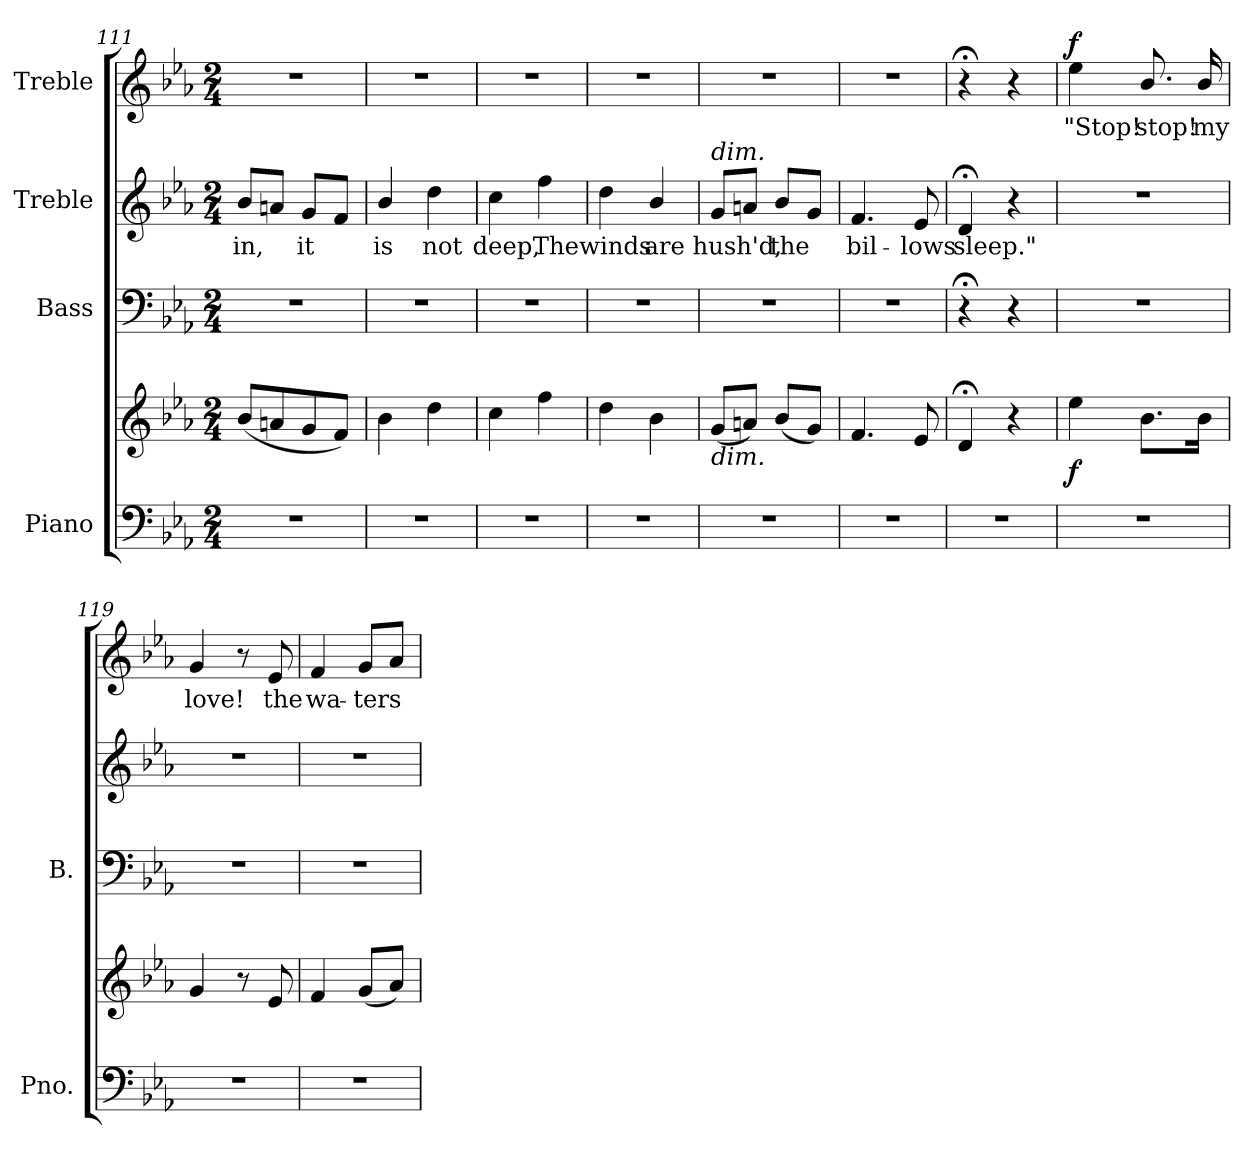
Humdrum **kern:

**kern	**kern	**dynam	**kern	**kern	**text	**kern	**text	**dynam
*part4	*part4	*part4	*part3	*part2	*part2	*part1	*part1	*part1
*staff5	*staff4	*staff4/5	*staff3	*staff2	*staff2	*staff1	*staff1	*staff1
*I"Piano	*	*	*I"Bass	*I"Treble	*	*I"Treble	*	*
*I'Pno.	*	*	*I'B.	*	*	*	*	*
*clefF4	*clefG2	*	*clefF4	*clefG2	*	*clefG2	*	*
*k[b-e-a-]	*k[b-e-a-]	*	*k[b-e-a-]	*k[b-e-a-]	*	*k[b-e-a-]	*	*
*E-:	*E-:	*	*E-:	*E-:	*	*E-:	*	*
*M2/4	*M2/4	*	*M2/4	*M2/4	*	*M2/4	*	*
=111	=111	=111	=111	=111	=111	=111	=111	=111
!LO:N:vis=1	!	!	!LO:N:vis=1	!	!	!	!	!
!	!	!	!	!	!LO:LY:b:color=#000000	!LO:N:vis=1	!	!
2r	(8b-i/L	.	2r	8b-i/L	in,	2r	.	.
.	8ani/	.	.	8ani/J	.	.	.	.
!	!	!	!	!	!LO:LY:b:color=#000000	!	!	!
.	8gi/	.	.	8gi/L	it	.	.	.
.	8fi/J)	.	.	8fi/J	.	.	.	.
=112	=112	=112	=112	=112	=112	=112	=112	=112
!LO:N:vis=1	!	!	!LO:N:vis=1	!	!	!	!	!
!	!	!	!	!	!LO:LY:b:color=#000000	!LO:N:vis=1	!	!
2r	4b-i\	.	2r	4b-i/	is	2r	.	.
!	!	!	!	!	!LO:LY:b:color=#000000	!	!	!
.	4ddi\	.	.	4ddi\	not	.	.	.
=113	=113	=113	=113	=113	=113	=113	=113	=113
!LO:N:vis=1	!	!	!LO:N:vis=1	!	!	!	!	!
!	!	!	!	!	!LO:LY:b:color=#000000	!LO:N:vis=1	!	!
2r	4cci\	.	2r	4cci\	deep,	2r	.	.
!	!	!	!	!	!LO:LY:b:color=#000000	!	!	!
.	4ffi\	.	.	4ffi\	The	.	.	.
=114	=114	=114	=114	=114	=114	=114	=114	=114
!LO:N:vis=1	!	!	!LO:N:vis=1	!	!	!	!	!
!	!	!	!	!	!LO:LY:b:color=#000000	!LO:N:vis=1	!	!
2r	4ddi\	.	2r	4ddi\	winds	2r	.	.
!	!	!	!	!	!LO:LY:b:color=#000000	!	!	!
.	4b-i\	.	.	4b-i/	are	.	.	.
!!LO:LB:g=z
=115	=115	=115	=115	=115	=115	=115	=115	=115
!LO:N:vis=1	!	!	!LO:N:vis=1	!	!	!	!	!
!	!	!	!	!LO:TX:a:i:t=dim.	!	!	!	!
!	!LO:TX:b:i:t=dim.	!	!	!	!	!	!	!
!	!	!	!	!	!LO:LY:b:color=#000000	!LO:N:vis=1	!	!
2r	(8gi/L	.	2r	8gi/L	hush'd,	2r	.	.
.	8ani/J)	.	.	8ani/J	.	.	.	.
!	!	!	!	!	!LO:LY:b:color=#000000	!	!	!
.	(8b-i/L	.	.	8b-i/L	the	.	.	.
.	8gi/J)	.	.	8gi/J	.	.	.	.
=116	=116	=116	=116	=116	=116	=116	=116	=116
!LO:N:vis=1	!	!	!LO:N:vis=1	!	!	!	!	!
!	!	!	!	!	!LO:LY:b:color=#000000	!LO:N:vis=1	!	!
2r	4.fi/	.	2r	4.fi/	bil-	2r	.	.
!	!	!	!	!	!LO:LY:b:color=#000000	!	!	!
.	8e-i/	.	.	8e-i/	-lows	.	.	.
=117	=117	=117	=117	=117	=117	=117	=117	=117
!LO:N:vis=1	!	!	!	!	!	!	!	!
!	!	!	!	!	!LO:LY:b:color=#000000	!	!	!
2r	4d;i/	.	4r;	4d;i/	sleep."	4r;	.	.
.	4r	.	4r	4r	.	4r	.	.
=118	=118	=118	=118	=118	=118	=118	=118	=118
!LO:N:vis=1	!	!	!LO:N:vis=1	!LO:N:vis=1	!	!	!	!
!	!	!	!	!	!	!	!LO:LY:b:color=#000000	!
2r	4ee-i\	f	2r	2r	.	4ee-i\	"Stop!	f
!	!	!	!	!	!	!	!LO:LY:b:color=#000000	!
.	8.b-i\L	.	.	.	.	8.b-i/	stop!	.
!	!	!	!	!	!	!	!LO:LY:b:color=#000000	!
.	16b-i\Jk	.	.	.	.	16b-i/	my	.
=119	=119	=119	=119	=119	=119	=119	=119	=119
!LO:N:vis=1	!	!	!LO:N:vis=1	!LO:N:vis=1	!	!	!	!
!	!	!	!	!	!	!	!LO:LY:b:color=#000000	!
2r	4gi/	.	2r	2r	.	4gi/	love!	.
.	8r	.	.	.	.	8r	.	.
!	!	!	!	!	!	!	!LO:LY:b:color=#000000	!
.	8e-i/	.	.	.	.	8e-i/	the	.
=120	=120	=120	=120	=120	=120	=120	=120	=120
!LO:N:vis=1	!	!	!LO:N:vis=1	!LO:N:vis=1	!	!	!	!
!	!	!	!	!	!	!	!LO:LY:b:color=#000000	!
2r	4fi/	.	2r	2r	.	4fi/	wa-	.
!	!	!	!	!	!	!	!LO:LY:b:color=#000000	!
.	(8gi/L	.	.	.	.	8gi/L	-ters	.
.	8a-i/J)	.	.	.	.	8a-i/J	.	.
=	=	=	=	=	=	=	=	=
*-	*-	*-	*-	*-	*-	*-	*-	*-
